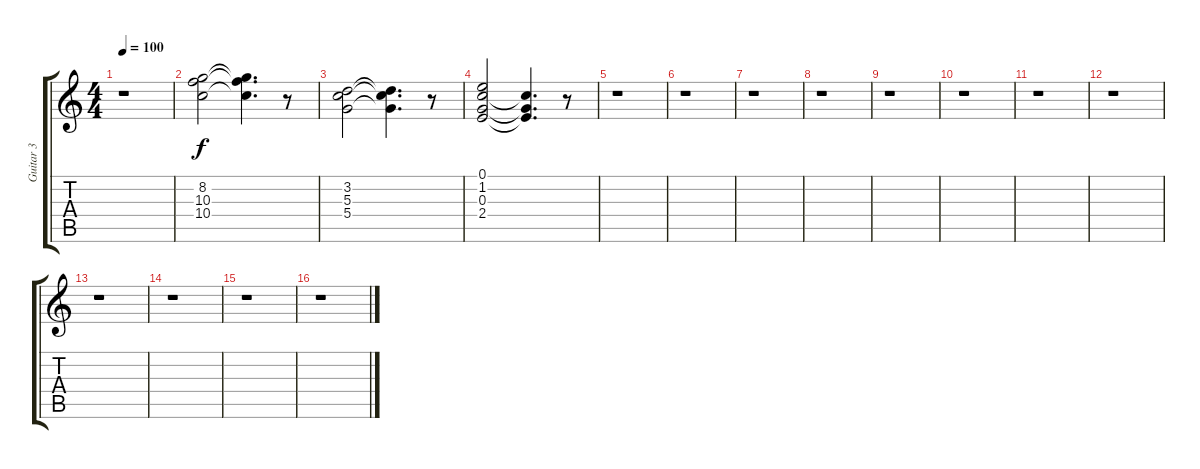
\track ("Guitar 3" "Guitar 3") {instrument electricguitarclean}
\staff {score tabs}
\tuning (E4 B3 G3 D3 A2 E2) {hide}
\ts (4 4)
\tempo 100
\clef g2
\ks c
r.1{dy f} |
(8.2 10.3 10.4).2 (8.2{t} 10.3{t} 10.4{t}).4{d} r.8 |
(3.2 5.3 5.4).2 (3.2{t} 5.3{t} 5.4{t}).4{d} r.8 |
(0.1 1.2 0.3 2.4).2 (1.2{t} 0.3{t} 2.4{t}).4{d} r.8 |
r.1 |
r.1 |
r.1 |
r.1 |
r.1 |
r.1 |
r.1 |
r.1 |
r.1 |
r.1 |
r.1 |
r.1
